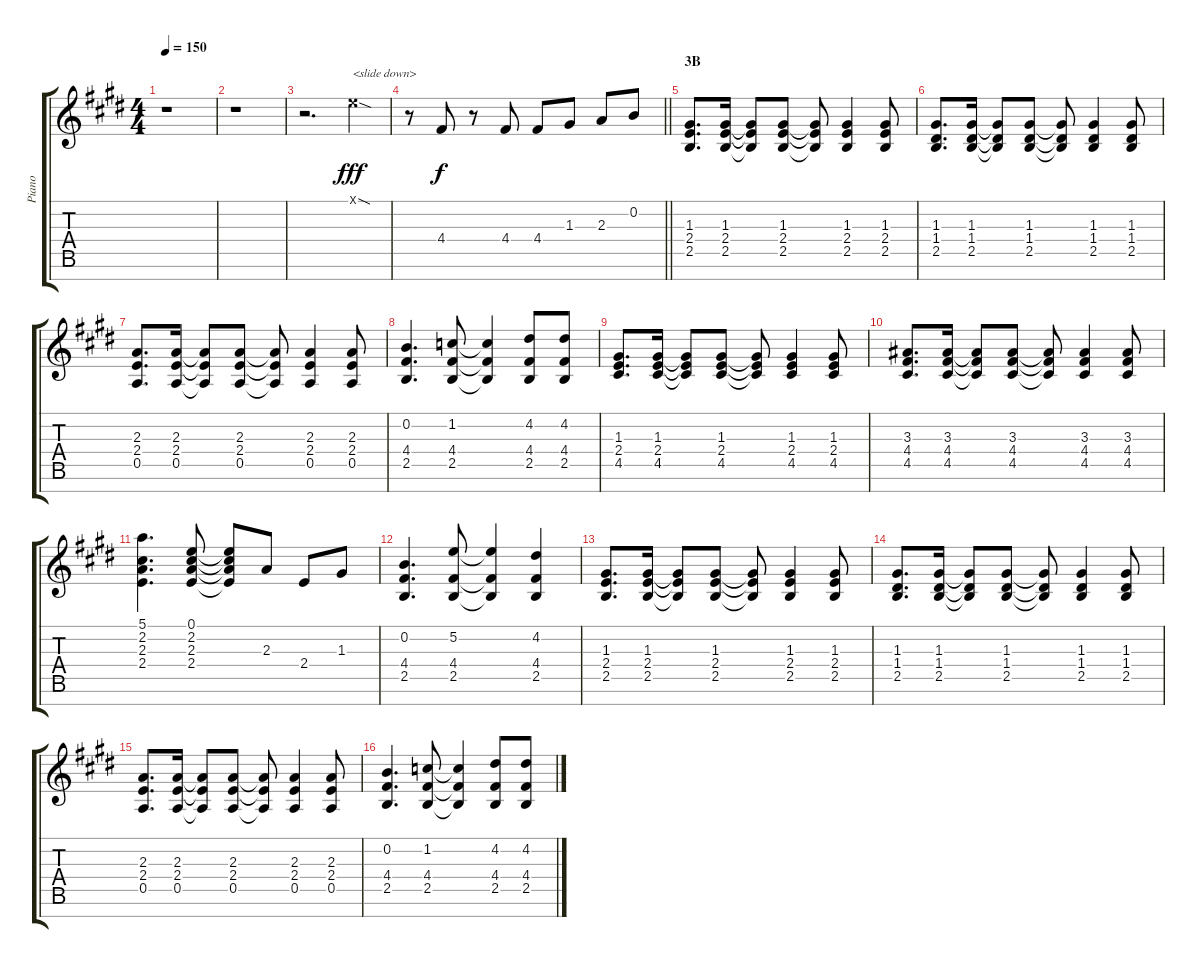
\track ("Piano" "Piano") {instrument acousticgrandpiano}
\staff {score tabs}
\tuning (E5 B4 G4 D4 A3 E3 B2) {hide}
\ts (4 4)
\tempo 150
\clef g2
\ks e
r.1{dy f} |
r.1 |
r.2{d} 0.1{sod x}.4{txt "<slide down>" dy fff} |
\barLineRight lightlight
r.8 4.4.8{dy f} r.8 4.4.8 4.4.8 1.3.8 2.3.8 0.2.8 |
\section ("" "3B")
(1.3 2.4 2.5).8{d} (1.3 2.4 2.5).16 (1.3{t} 2.4{t} 2.5{t}).8 (1.3 2.4 2.5).8 (1.3{t} 2.4{t} 2.5{t}).8 (1.3 2.4 2.5).4 (1.3 2.4 2.5).8 |
(1.3 1.4 2.5).8{d} (1.3 1.4 2.5).16 (1.3{t} 1.4{t} 2.5{t}).8 (1.3 1.4 2.5).8 (1.3{t} 1.4{t} 2.5{t}).8 (1.3 1.4 2.5).4 (1.3 1.4 2.5).8 |
(2.3 2.4 0.5).8{d} (2.3 2.4 0.5).16 (2.3{t} 2.4{t} 0.5{t}).8 (2.3 2.4 0.5).8 (2.3{t} 2.4{t} 0.5{t}).8 (2.3 2.4 0.5).4 (2.3 2.4 0.5).8 |
(0.2 4.4 2.5).4{d} (1.2 4.4 2.5).8 (1.2{t} 4.4{t} 2.5{t}).4 (4.2 4.4 2.5).8 (4.2 4.4 2.5).8 |
(1.3 2.4 4.5).8{d} (1.3 2.4 4.5).16 (1.3{t} 2.4{t} 4.5{t}).8 (1.3 2.4 4.5).8 (1.3{t} 2.4{t} 4.5{t}).8 (1.3 2.4 4.5).4 (1.3 2.4 4.5).8 |
(3.3 4.4 4.5).8{d} (3.3 4.4 4.5).16 (3.3{t} 4.4{t} 4.5{t}).8 (3.3 4.4 4.5).8 (3.3{t} 4.4{t} 4.5{t}).8 (3.3 4.4 4.5).4 (3.3 4.4 4.5).8 |
(5.1 2.2 2.3 2.4).4{d} (0.1 2.2 2.3 2.4).8 (0.1{t} 2.2{t} 2.3{t} 2.4{t}).8 2.3.8 2.4.8 1.3.8 |
(0.2 4.4 2.5).4{d} (5.2 4.4 2.5).8 (5.2{t} 4.4{t} 2.5{t}).4 (4.2 4.4 2.5).4 |
(1.3 2.4 2.5).8{d} (1.3 2.4 2.5).16 (1.3{t} 2.4{t} 2.5{t}).8 (1.3 2.4 2.5).8 (1.3{t} 2.4{t} 2.5{t}).8 (1.3 2.4 2.5).4 (1.3 2.4 2.5).8 |
(1.3 1.4 2.5).8{d} (1.3 1.4 2.5).16 (1.3{t} 1.4{t} 2.5{t}).8 (1.3 1.4 2.5).8 (1.3{t} 1.4{t} 2.5{t}).8 (1.3 1.4 2.5).4 (1.3 1.4 2.5).8 |
(2.3 2.4 0.5).8{d} (2.3 2.4 0.5).16 (2.3{t} 2.4{t} 0.5{t}).8 (2.3 2.4 0.5).8 (2.3{t} 2.4{t} 0.5{t}).8 (2.3 2.4 0.5).4 (2.3 2.4 0.5).8 |
(0.2 4.4 2.5).4{d} (1.2 4.4 2.5).8 (1.2{t} 4.4{t} 2.5{t}).4 (4.2 4.4 2.5).8 (4.2 4.4 2.5).8
